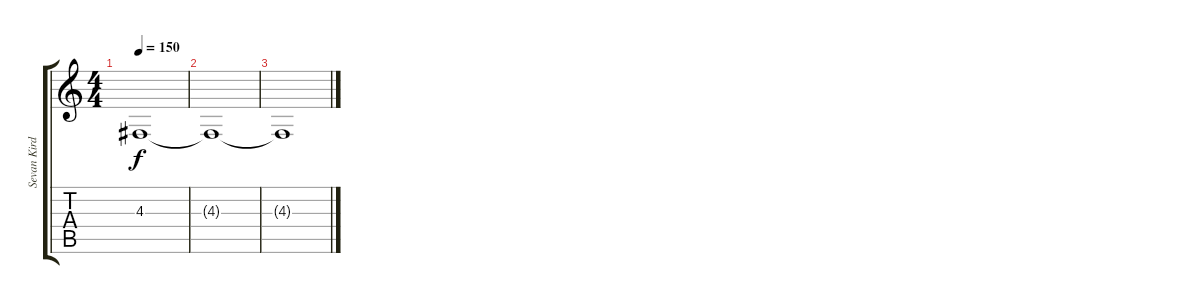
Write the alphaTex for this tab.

\track ("Sevan Kirder" "Sevan Kird") {instrument bagpipe}
\staff {score tabs}
\tuning (B3 Gb3 D3 A2 E2 B1) {hide}
\ts (4 4)
\tempo 150
\clef g2
\ks c
4.3{t}.1{dy f} |
4.3{t}.1 |
4.3{t}.1
